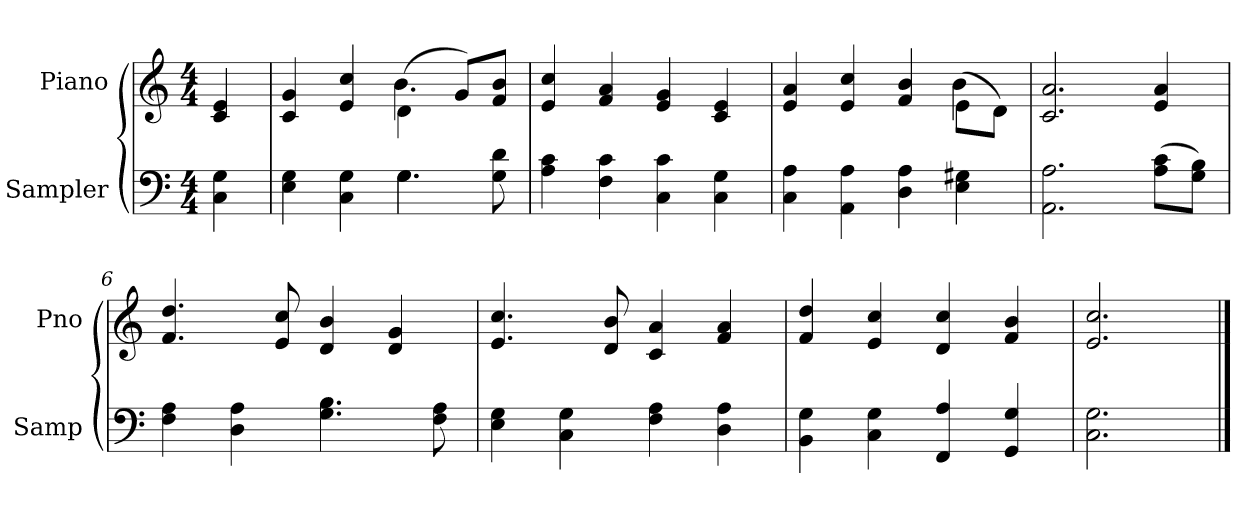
**kern	**kern
*part2	*part1
*staff2	*staff1
*I"Sampler	*I"Piano
*I'Samp	*I'Pno
*clefF4	*clefG2
*M4/4	*M4/4
=1	=1
4C 4G	4c 4e
=2	=2
*^	*^
4E 4G	2ryy	4c 4g	2ryy
4C 4G	.	4e 4cc	.
4.G\	4.G	(4d\	4.b
.	.	8g/L)	.
8G 8d	8ryy	8f/ 8b/J	8ryy
*v	*v	*	*
*	*v	*v
=3	=3
4A 4c	4e 4cc
4F 4c	4f 4a
4C 4c	4e 4g
4C 4G	4c 4e
=4	=4
*	*^
4C 4A	4e 4a	2.ryy
4AA 4A	4e 4cc	.
4D 4A	4f 4b	.
4E 4G#X	(8e\L	4b
.	8d\J)	.
*	*v	*v
=5	=5
2.AA 2.A	2.c 2.a
(8A\ 8c\L	4e 4a
8G\ 8B\J)	.
=6	=6
4F 4A	4.f 4.dd
4D 4A	.
.	8e 8cc
4.G 4.B	4d 4b
.	4d 4g
8F 8A	.
=7	=7
4E 4G	4.e 4.cc
4C 4G	.
.	8d 8b
4F 4A	4c 4a
4D 4A	4f 4a
=8	=8
4BB 4G	4f 4dd
4C 4G	4e 4cc
4FF 4A	4d 4cc
4GG 4G	4f 4b
=9	=9
2.C 2.G	2.e 2.cc
==	==
*-	*-
